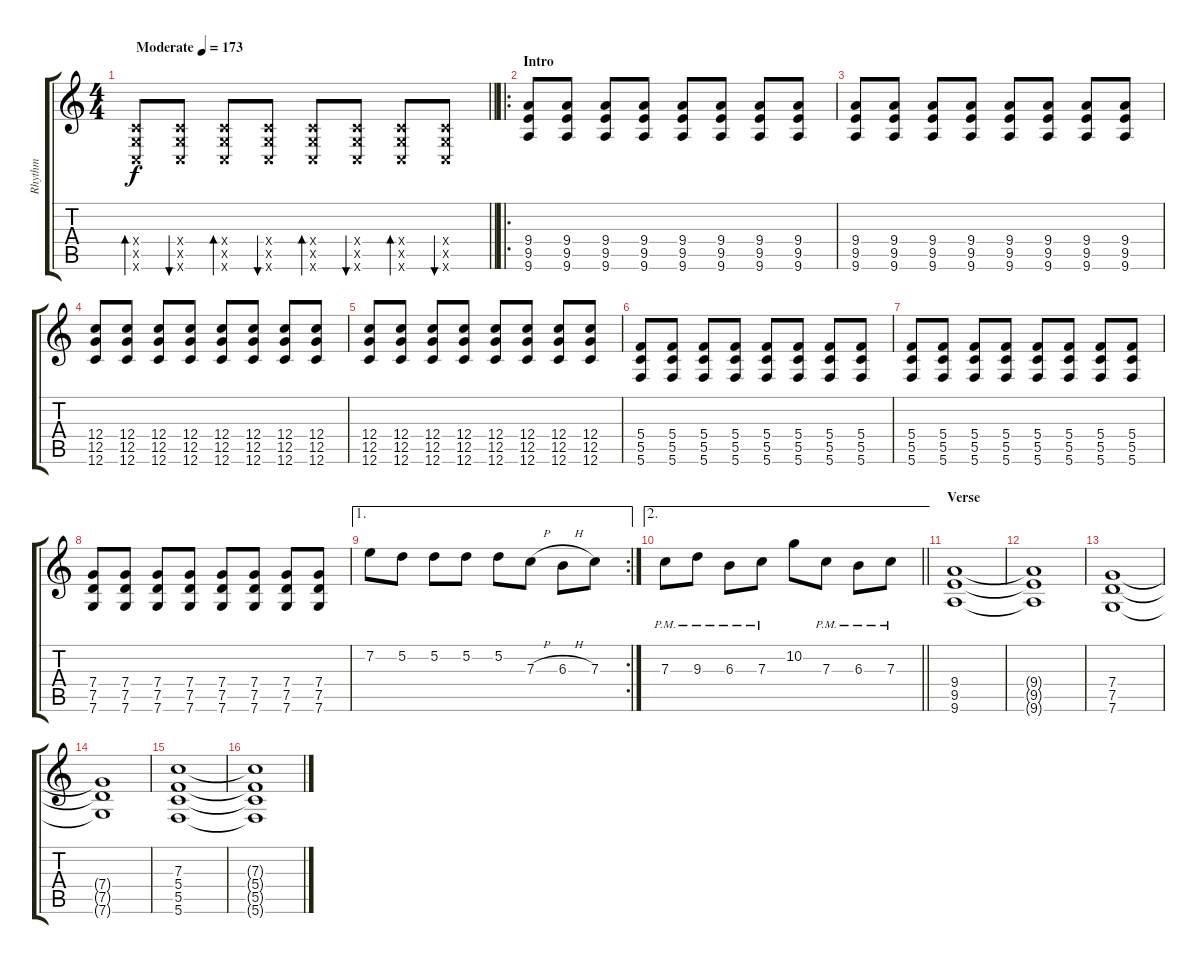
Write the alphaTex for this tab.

\track ("Rhythm" "Rhythm") {instrument distortionguitar}
\staff {score tabs}
\tuning (D4 A3 F3 C3 G2 C2) {hide}
\ts (4 4)
\tempo (173 "Moderate")
\clef g2
\barLineRight lightlight
\ks c
(0.4{x} 0.5{x} 0.6{x}).8{bd 120 dy f instrument distortionguitar} (0.4{x} 0.5{x} 0.6{x}).8{bu 120} (0.4{x} 0.5{x} 0.6{x}).8{bd 120} (0.4{x} 0.5{x} 0.6{x}).8{bu 120} (0.4{x} 0.5{x} 0.6{x}).8{bd 120} (0.4{x} 0.5{x} 0.6{x}).8{bu 120} (0.4{x} 0.5{x} 0.6{x}).8{bd 120} (0.4{x} 0.5{x} 0.6{x}).8{bu 120} |
\ro
\section ("" "Intro")
(9.4 9.5 9.6).8 (9.4 9.5 9.6).8 (9.4 9.5 9.6).8 (9.4 9.5 9.6).8 (9.4 9.5 9.6).8 (9.4 9.5 9.6).8 (9.4 9.5 9.6).8 (9.4 9.5 9.6).8 |
(9.4 9.5 9.6).8 (9.4 9.5 9.6).8 (9.4 9.5 9.6).8 (9.4 9.5 9.6).8 (9.4 9.5 9.6).8 (9.4 9.5 9.6).8 (9.4 9.5 9.6).8 (9.4 9.5 9.6).8 |
(12.4 12.5 12.6).8 (12.4 12.5 12.6).8 (12.4 12.5 12.6).8 (12.4 12.5 12.6).8 (12.4 12.5 12.6).8 (12.4 12.5 12.6).8 (12.4 12.5 12.6).8 (12.4 12.5 12.6).8 |
(12.4 12.5 12.6).8 (12.4 12.5 12.6).8 (12.4 12.5 12.6).8 (12.4 12.5 12.6).8 (12.4 12.5 12.6).8 (12.4 12.5 12.6).8 (12.4 12.5 12.6).8 (12.4 12.5 12.6).8 |
(5.4 5.5 5.6).8 (5.4 5.5 5.6).8 (5.4 5.5 5.6).8 (5.4 5.5 5.6).8 (5.4 5.5 5.6).8 (5.4 5.5 5.6).8 (5.4 5.5 5.6).8 (5.4 5.5 5.6).8 |
(5.4 5.5 5.6).8 (5.4 5.5 5.6).8 (5.4 5.5 5.6).8 (5.4 5.5 5.6).8 (5.4 5.5 5.6).8 (5.4 5.5 5.6).8 (5.4 5.5 5.6).8 (5.4 5.5 5.6).8 |
(7.4 7.5 7.6).8 (7.4 7.5 7.6).8 (7.4 7.5 7.6).8 (7.4 7.5 7.6).8 (7.4 7.5 7.6).8 (7.4 7.5 7.6).8 (7.4 7.5 7.6).8 (7.4 7.5 7.6).8 |
\ae 1
\rc 2
7.2.8 5.2.8 5.2.8 5.2.8 5.2.8 7.3{h}.8 6.3{h}.8 7.3.8 |
\ae 2
\barLineRight lightlight
7.3{pm}.8 9.3{pm}.8 6.3{pm}.8 7.3{pm}.8 10.2.8 7.3{pm}.8 6.3{pm}.8 7.3{pm}.8 |
\section ("" "Verse")
(9.4 9.5 9.6).1 |
(9.4{t} 9.5{t} 9.6{t}).1 |
(7.4 7.5 7.6).1 |
(7.4{t} 7.5{t} 7.6{t}).1 |
(7.3 5.4 5.5 5.6).1 |
(7.3{t} 5.4{t} 5.5{t} 5.6{t}).1
